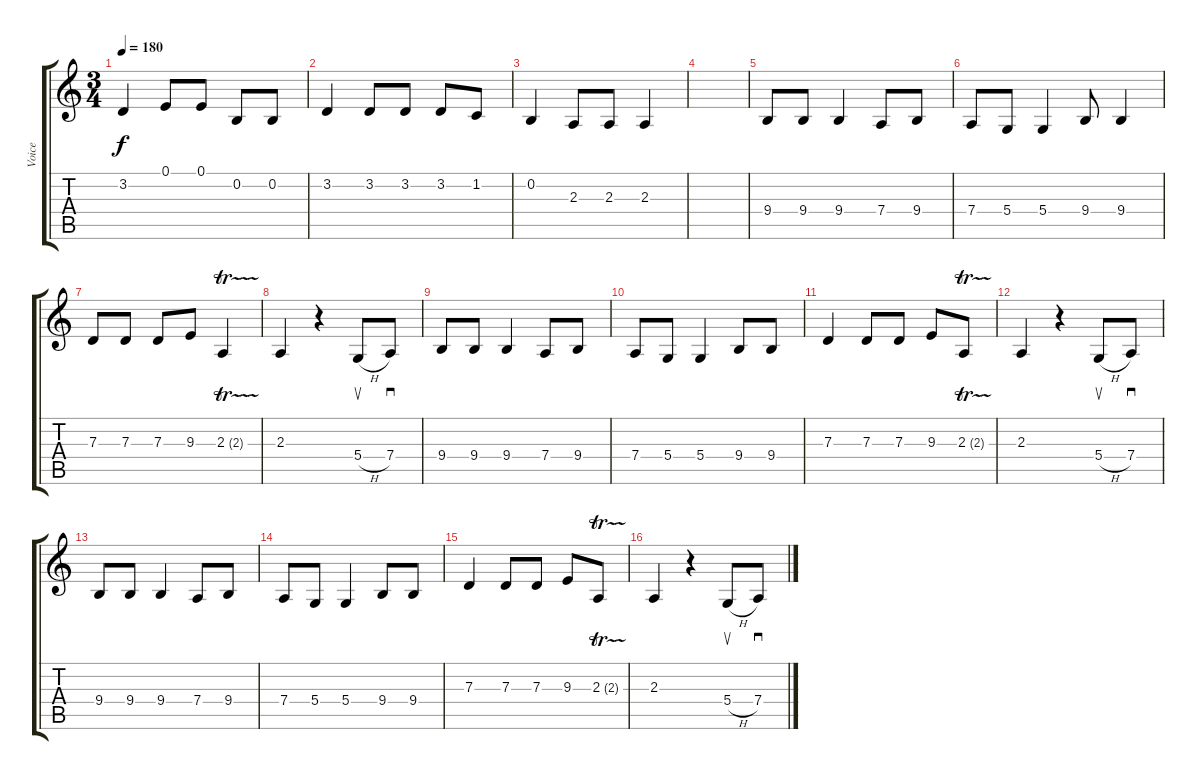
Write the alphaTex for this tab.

\track ("Voice" "Voice") {instrument brasssection}
\staff {score tabs}
\tuning (E4 B3 G3 D3 A2 E2) {hide}
\ts (3 4)
\tempo 180
\clef g2
\ks c
3.2.4{dy f} 0.1.8 0.1.8 0.2.8 0.2.8 |
3.2.4 3.2.8 3.2.8 3.2.8 1.2.8 |
0.2.4 2.3.8 2.3.8 2.3.4 |
|
9.4.8 9.4.8 9.4.4 7.4.8 9.4.8 |
7.4.8 5.4.8 5.4.4 9.4.8 9.4.4 |
7.3.8 7.3.8 7.3.8 9.3.8 2.3{tr (2 16)}.4 |
2.3.4 r.4 5.4{h}.8{su} 7.4.8{sd} |
9.4.8 9.4.8 9.4.4 7.4.8 9.4.8 |
7.4.8 5.4.8 5.4.4 9.4.8 9.4.8 |
7.3.4 7.3.8 7.3.8 9.3.8 2.3{tr (2 16)}.8 |
2.3.4 r.4 5.4{h}.8{su} 7.4.8{sd} |
9.4.8 9.4.8 9.4.4 7.4.8 9.4.8 |
7.4.8 5.4.8 5.4.4 9.4.8 9.4.8 |
7.3.4 7.3.8 7.3.8 9.3.8 2.3{tr (2 16)}.8 |
2.3.4 r.4 5.4{h}.8{su} 7.4.8{sd}
